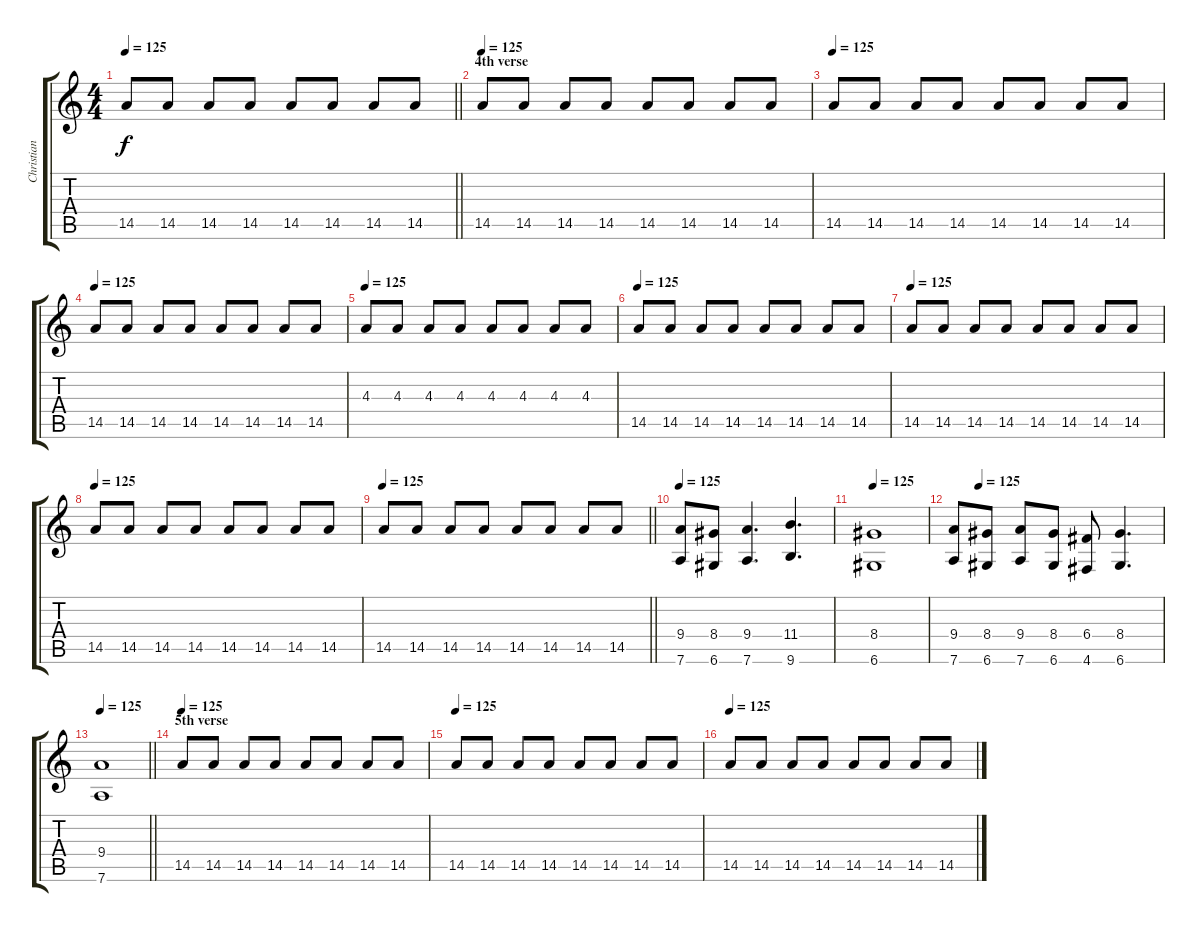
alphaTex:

\track ("Christian" "Christian") {instrument acousticguitarsteel}
\staff {score tabs}
\tuning (D4 A3 F3 C3 G2 D2) {hide}
\ts (4 4)
\tempo 125
\clef g2
\barLineRight lightlight
\ks c
14.5.8{dy f} 14.5.8 14.5.8 14.5.8 14.5.8 14.5.8 14.5.8 14.5.8 |
\section ("" "4th verse")
\tempo 125
14.5.8 14.5.8 14.5.8 14.5.8 14.5.8 14.5.8 14.5.8 14.5.8 |
\tempo 125
14.5.8 14.5.8 14.5.8 14.5.8 14.5.8 14.5.8 14.5.8 14.5.8 |
\tempo 125
14.5.8 14.5.8 14.5.8 14.5.8 14.5.8 14.5.8 14.5.8 14.5.8 |
\tempo 125
4.3.8 4.3.8 4.3.8 4.3.8 4.3.8 4.3.8 4.3.8 4.3.8 |
\tempo 125
14.5.8 14.5.8 14.5.8 14.5.8 14.5.8 14.5.8 14.5.8 14.5.8 |
\tempo 125
14.5.8 14.5.8 14.5.8 14.5.8 14.5.8 14.5.8 14.5.8 14.5.8 |
\tempo 125
14.5.8 14.5.8 14.5.8 14.5.8 14.5.8 14.5.8 14.5.8 14.5.8 |
\tempo 125
\barLineRight lightlight
14.5.8 14.5.8 14.5.8 14.5.8 14.5.8 14.5.8 14.5.8 14.5.8 |
\section ("" "")
\tempo 125
(9.4 7.6).8 (8.4 6.6).8 (9.4 7.6).4{d} (11.4 9.6).4{d} |
\tempo 125
(8.4 6.6).1 |
\tempo (125 0.125)
(9.4 7.6).8 (8.4 6.6).8 (9.4 7.6).8 (8.4 6.6).8 (6.4 4.6).8 (8.4 6.6).4{d} |
\tempo 125
\barLineRight lightlight
(9.4 7.6).1 |
\section ("" "5th verse")
\tempo 125
14.5.8 14.5.8 14.5.8 14.5.8 14.5.8 14.5.8 14.5.8 14.5.8 |
\tempo 125
14.5.8 14.5.8 14.5.8 14.5.8 14.5.8 14.5.8 14.5.8 14.5.8 |
\tempo 125
14.5.8 14.5.8 14.5.8 14.5.8 14.5.8 14.5.8 14.5.8 14.5.8
